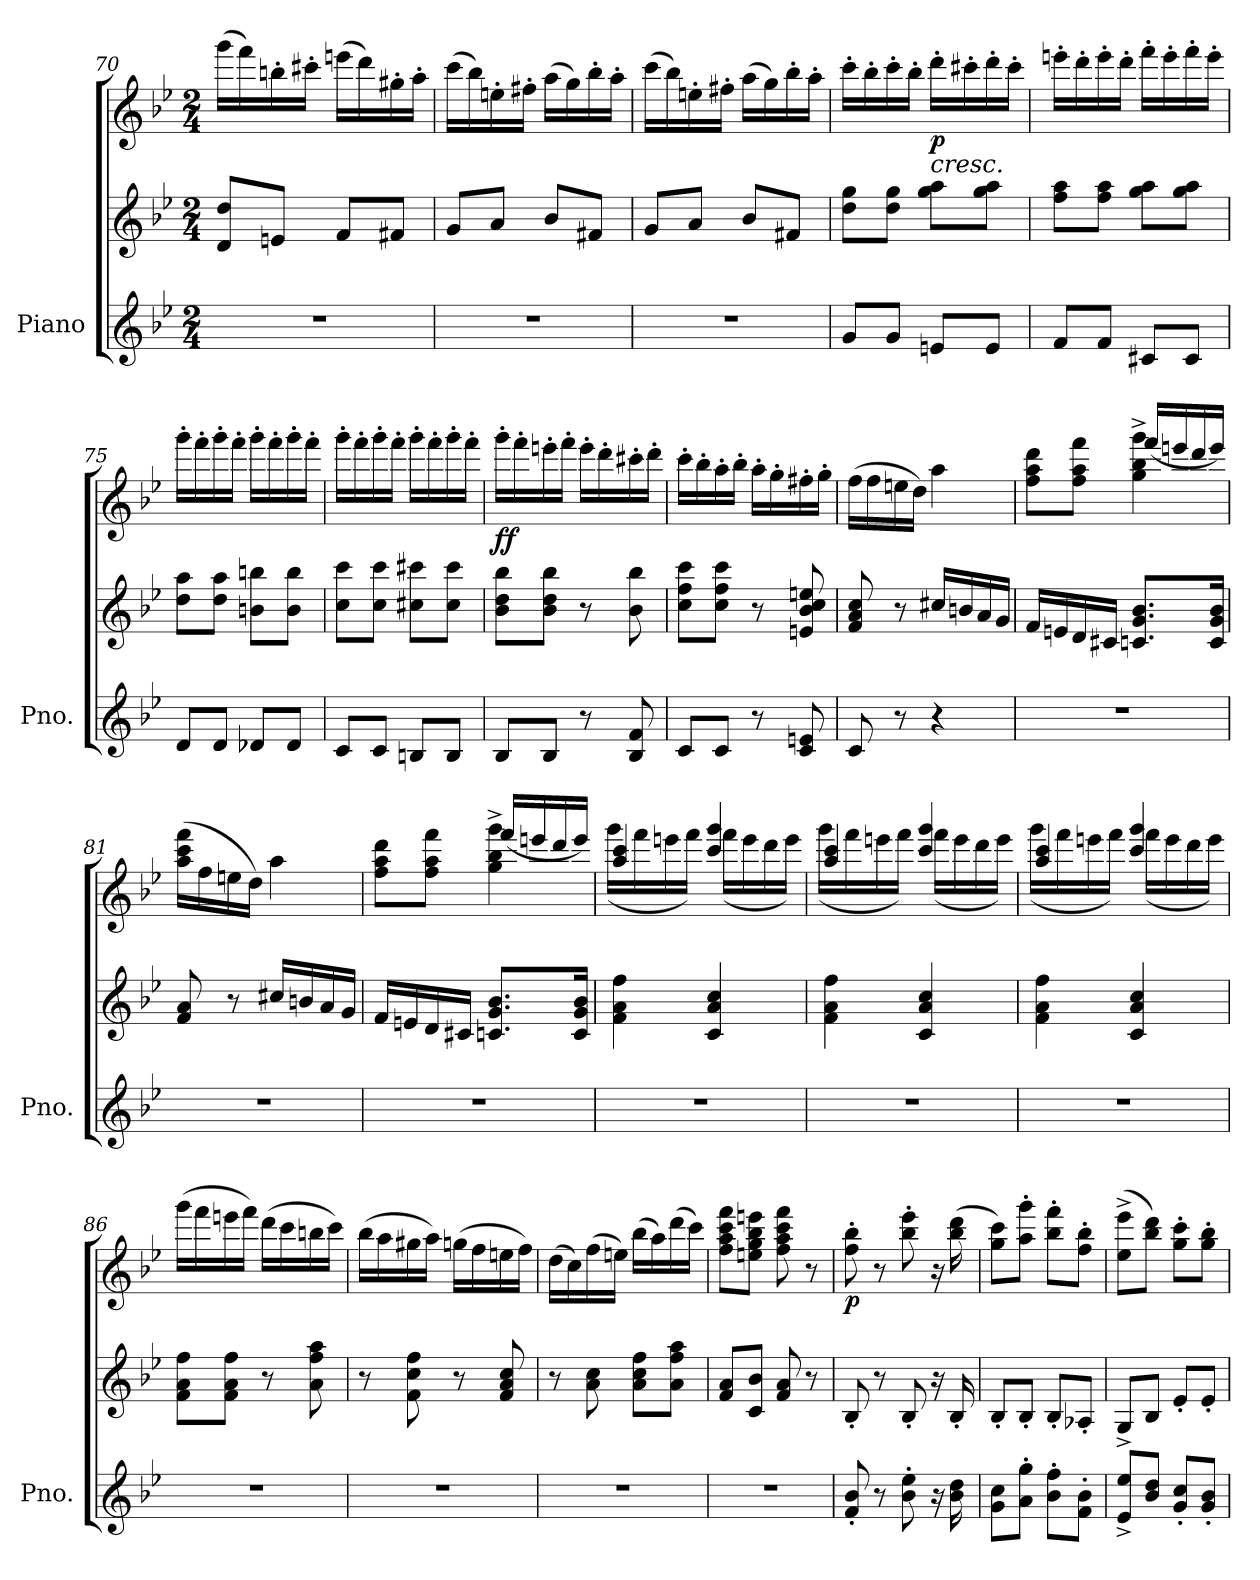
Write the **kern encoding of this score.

**kern	**kern	**kern	**dynam
*part1	*part1	*part1	*part1
*staff3	*staff2	*staff1	*staff1/2/3
*I"Piano	*	*	*
*I'Pno.	*	*	*
*clefG2	*clefG2	*clefG2	*
*k[b-e-]	*k[b-e-]	*k[b-e-]	*
*M2/4	*M2/4	*M2/4	*
=70	=70	=70	=70
2r	8d/ 8dd/L	(>16ggg\LL	.
.	.	16fff\)	.
.	8en/J	16bbn'\	.
.	.	16ccc#X'\JJ	.
.	8f/L	(>16eeen\LL	.
.	.	16ddd\)	.
.	8f#X/J	16gg#X'\	.
.	.	16aa'\JJ	.
=71	=71	=71	=71
2r	8g/L	(>16ccc\LL	.
.	.	16bb-\)	.
.	8a/J	16een'\	.
.	.	16ff#X'\JJ	.
.	8b-/L	(>16aa\LL	.
.	.	16gg\)	.
.	8f#X/J	16bb-'\	.
.	.	16aa'\JJ	.
=72	=72	=72	=72
2r	8g/L	(>16ccc\LL	.
.	.	16bb-\)	.
.	8a/J	16een'\	.
.	.	16ff#X'\JJ	.
.	8b-/L	(>16aa\LL	.
.	.	16gg\)	.
.	8f#X/J	16bb-'\	.
.	.	16aa'\JJ	.
!!LO:PB:g=z
=73	=73	=73	=73
8g/L	8dd\ 8gg\L	16ccc'\LL	.
.	.	16bb-'\	.
8g/J	8dd\ 8gg\J	16ccc'\	.
.	.	16bb-'\JJ	.
!	!	!LO:TX:b:i:t=cresc.	!
!	!	!	!LO:DY:b
8en/L	8gg\ 8aa\L	16ddd'\LL	p
.	.	16ccc#X'\	.
8e/J	8gg\ 8aa\J	16ddd'\	.
.	.	16ccc#'\JJ	.
=74	=74	=74	=74
8f/L	8ff\ 8aa\L	16eeen'\LL	.
.	.	16ddd'\	.
8f/J	8ff\ 8aa\J	16eee'\	.
.	.	16ddd'\JJ	.
8c#X/L	8gg\ 8aa\L	16fff'\LL	.
.	.	16eee'\	.
8c#/J	8gg\ 8aa\J	16fff'\	.
.	.	16eee'\JJ	.
=75	=75	=75	=75
8d/L	8dd\ 8aa\L	16ggg'\LL	.
.	.	16fff'\	.
8d/J	8dd\ 8aa\J	16ggg'\	.
.	.	16fff'\JJ	.
8d-X/L	8bn\ 8bbn\L	16ggg'\LL	.
.	.	16fff'\	.
8d-/J	8b\ 8bb\J	16ggg'\	.
.	.	16fff'\JJ	.
=76	=76	=76	=76
8c/L	8cc\ 8ccc\L	16ggg'\LL	.
.	.	16fff'\	.
8c/J	8cc\ 8ccc\J	16ggg'\	.
.	.	16fff'\JJ	.
8Bn/L	8cc#X\ 8ccc#X\L	16ggg'\LL	.
.	.	16fff'\	.
8B/J	8cc#\ 8ccc#\J	16ggg'\	.
.	.	16fff'\JJ	.
=77	=77	=77	=77
!	!	!	!LO:DY:b
8B-/L	8b-\ 8dd\ 8bb-\L	16ggg'\LL	ff
.	.	16fff'\	.
8B-/J	8b-\ 8dd\ 8bb-\J	16eeen'\	.
.	.	16fff'\JJ	.
8r	8r	16eee'\LL	.
.	.	16ddd'\	.
8B-/ 8f/	8b-\ 8bb-\	16ccc#X'\	.
.	.	16ddd'\JJ	.
!!LO:LB:g=z
=78	=78	=78	=78
8c/L	8cc\ 8ff\ 8ccc\L	16ccc'\LL	.
.	.	16bb-'\	.
8c/J	8cc\ 8ff\ 8ccc\J	16aa'\	.
.	.	16bb-'\JJ	.
8r	8r	16aa'\LL	.
.	.	16gg'\	.
8c/ 8en/	8en/ 8b-/ 8cc/ 8een/	16ff#X'\	.
.	.	16gg'\JJ	.
=79	=79	=79	=79
8c/	8f/ 8a/ 8cc/	(>16ff\LL	.
.	.	16ff\	.
8r	8r	16een\	.
.	.	16dd\JJ)	.
4r	16cc#X/LL	4aa\	.
.	16bn/	.	.
.	16a/	.	.
.	16g/JJ	.	.
=80	=80	=80	=80
*	*	*^	*
2r	16f/LL	8ff\ 8aa\ 8ddd\L	4ryy	.
.	16en/	.	.	.
.	16d/	8ff\ 8aa\ 8fff\J	.	.
.	16c#X/JJ	.	.	.
.	8.cn/ 8.g/ 8.b-/L	4gg\^ 4bb-\^ 4ggg\^	(>16fff/LL	.
.	.	.	16eeen/	.
.	.	.	16ddd/	.
.	16c/ 16g/ 16b-/Jk	.	16eee/JJ)	.
*	*	*v	*v	*
=81	=81	=81	=81
2r	8f/ 8a/	(>16aa\ 16ccc\ 16fff\LL	.
.	.	16ff\	.
.	8r	16een\	.
.	.	16dd\JJ)	.
.	16cc#X/LL	4aa\	.
.	16bn/	.	.
.	16a/	.	.
.	16g/JJ	.	.
=82	=82	=82	=82
*	*	*^	*
2r	16f/LL	8ff\ 8aa\ 8ddd\L	4ryy	.
.	16en/	.	.	.
.	16d/	8ff\ 8aa\ 8fff\J	.	.
.	16c#X/JJ	.	.	.
.	8.cn/ 8.g/ 8.b-/L	4gg\^ 4bb-\^ 4ggg\^	(>16fff/LL	.
.	.	.	16eeen/	.
.	.	.	16ddd/	.
.	16c/ 16g/ 16b-/Jk	.	16eee/JJ)	.
!!LO:LB:g=z	!!
=83	=83	=83	=83	=83
2r	4f\ 4a\ 4ff\	4aa/ 4ccc/	(>16ggg\LL	.
.	.	.	16fff\	.
.	.	.	16eeen\	.
.	.	.	16fff\JJ)	.
.	4c/ 4a/ 4cc/	4ccc/ 4ggg/	(>16fff\LL	.
.	.	.	16eee\	.
.	.	.	16ddd\	.
.	.	.	16eee\JJ)	.
=84	=84	=84	=84	=84
2r	4f\ 4a\ 4ff\	4aa/ 4ccc/	(>16ggg\LL	.
.	.	.	16fff\	.
.	.	.	16eeen\	.
.	.	.	16fff\JJ)	.
.	4c/ 4a/ 4cc/	4ccc/ 4ggg/	(>16fff\LL	.
.	.	.	16eee\	.
.	.	.	16ddd\	.
.	.	.	16eee\JJ)	.
=85	=85	=85	=85	=85
2r	4f\ 4a\ 4ff\	4aa/ 4ccc/	(>16ggg\LL	.
.	.	.	16fff\	.
.	.	.	16eeen\	.
.	.	.	16fff\JJ)	.
.	4c/ 4a/ 4cc/	4ccc/ 4ggg/	(>16fff\LL	.
.	.	.	16eee\	.
.	.	.	16ddd\	.
.	.	.	16eee\JJ)	.
*	*	*v	*v	*
=86	=86	=86	=86
2r	8f\ 8a\ 8ff\L	(>16ggg\LL	.
.	.	16fff\	.
.	8f\ 8a\ 8ff\J	16eeen\	.
.	.	16fff\JJ)	.
.	8r	(>16ddd\LL	.
.	.	16ccc\	.
.	8a\ 8ff\ 8aa\	16bbn\	.
.	.	16ccc\JJ)	.
=87	=87	=87	=87
2r	8r	(>16bb-\LL	.
.	.	16aa\	.
.	8f\ 8cc\ 8ff\	16gg#X\	.
.	.	16aa\JJ)	.
.	8r	(>16ggn\LL	.
.	.	16ff\	.
.	8f/ 8a/ 8cc/	16een\	.
.	.	16ff\JJ)	.
!!LO:LB:g=z
=88	=88	=88	=88
2r	8r	(>16dd\LL	.
.	.	16cc\)	.
.	8a\ 8cc\	(>16ff\	.
.	.	16een\JJ)	.
.	8a\ 8cc\ 8ff\L	(>16bb-\LL	.
.	.	16aa\)	.
.	8a\ 8ff\ 8aa\J	(>16ddd\	.
.	.	16ccc\JJ)	.
=89	=89	=89	=89
2r	8f/ 8a/L	8ff\ 8aa\ 8ccc\ 8fff\L	.
.	8c/ 8b-/J	8een\ 8gg\ 8bb-\ 8eeen\J	.
.	8f/ 8a/	8ff\ 8aa\ 8ccc\ 8fff\	.
.	8r	8r	.
=90	=90	=90	=90
!	!	!	!LO:DY:b
8f/' 8b-/'	8B-'/	8ff\' 8bb-\'	p
8r	8r	8r	.
8b-\' 8ee-\'	8B-'/	8bb-\' 8eee-\'	.
16r	16r	16r	.
16b-\ 16dd\	16B-'/	(>16bb-\ 16ddd\	.
=91	=91	=91	=91
8g\ 8cc\L	8B-'/L	8gg\ 8ccc\L)	.
8a\' 8gg\'J	8B-'/J	8aa\' 8ggg\'J	.
8b-\' 8ff\'L	8B-'/L	8bb-\' 8fff\'L	.
8f\' 8b-\'J	8A-X'/J	8ff\' 8bb-\'J	.
=92	=92	=92	=92
8e-/^ 8ee-/^L	8G^/L	(>8ee-\^ 8eee-\^L	.
8b-/ 8dd/J	8B-/J	8bb-\ 8ddd\J)	.
8g/' 8cc/'L	8e-'/L	8gg\' 8ccc\'L	.
8g/' 8b-/'J	8e-'/J	8gg\' 8bb-\'J	.
=	=	=	=
*-	*-	*-	*-
